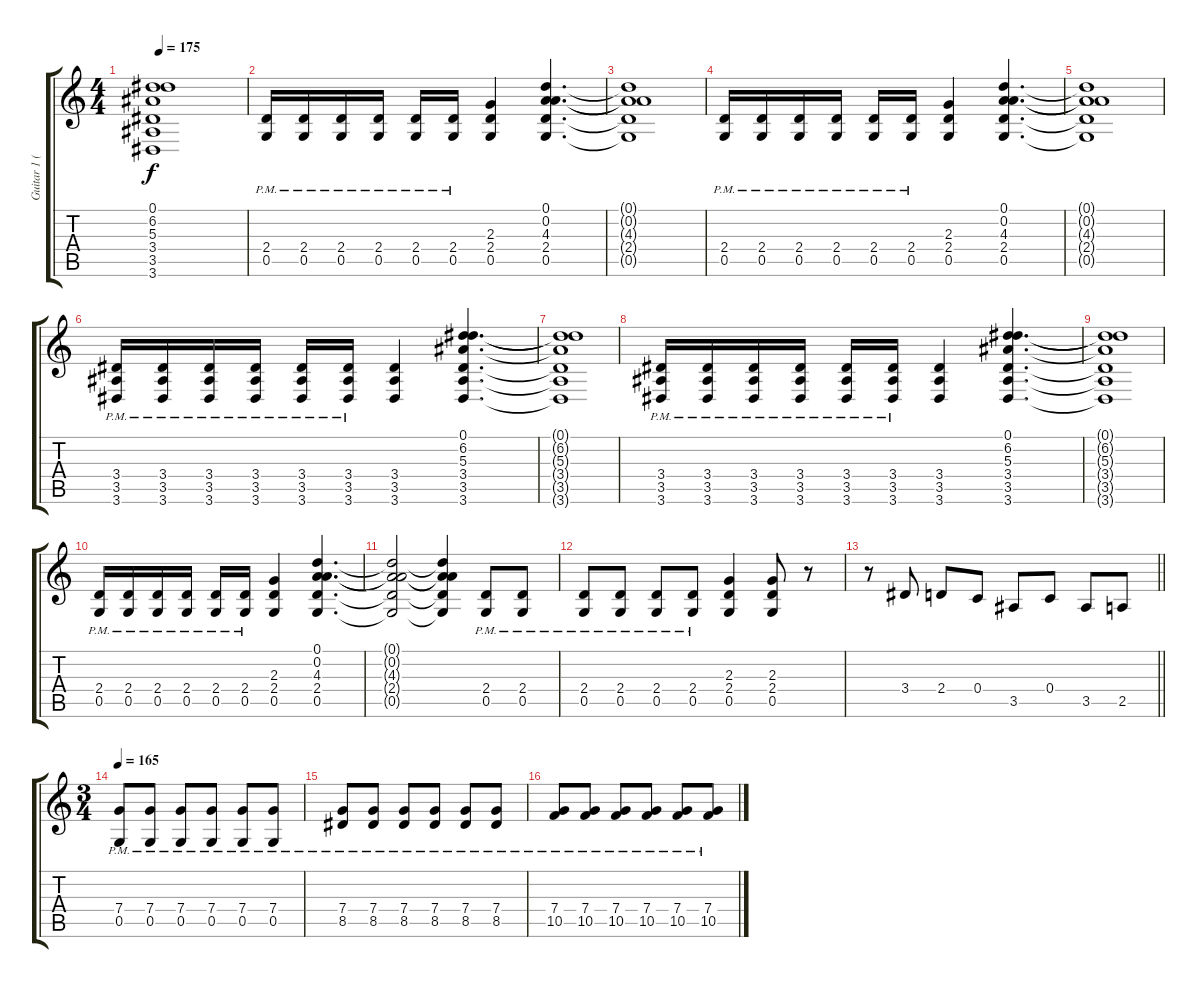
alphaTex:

\track ("Guitar 1 (Distorted- Tuck)" "Guitar 1 (") {instrument distortionguitar}
\staff {score tabs}
\tuning (D4 A3 F3 C3 G2 C2) {hide}
\ts (4 4)
\tempo 175
\clef g2
\ks c
(0.1{t} 6.2{t} 5.3{t} 3.4{t} 3.5{t} 3.6{t}).1{dy f} |
(2.4{pm} 0.5{pm}).16 (2.4{pm} 0.5{pm}).16 (2.4{pm} 0.5{pm}).16 (2.4{pm} 0.5{pm}).16 (2.4{pm} 0.5{pm}).16 (2.4{pm} 0.5{pm}).16 (2.3 2.4 0.5).4 (0.1 0.2 4.3 2.4 0.5).4{d} |
(0.1{t} 0.2{t} 4.3{t} 2.4{t} 0.5{t}).1 |
(2.4{pm} 0.5{pm}).16 (2.4{pm} 0.5{pm}).16 (2.4{pm} 0.5{pm}).16 (2.4{pm} 0.5{pm}).16 (2.4{pm} 0.5{pm}).16 (2.4{pm} 0.5{pm}).16 (2.3 2.4 0.5).4 (0.1 0.2 4.3 2.4 0.5).4{d} |
(0.1{t} 0.2{t} 4.3{t} 2.4{t} 0.5{t}).1 |
(3.4{pm} 3.5{pm} 3.6{pm}).16 (3.4{pm} 3.5{pm} 3.6{pm}).16 (3.4{pm} 3.5{pm} 3.6{pm}).16 (3.4{pm} 3.5{pm} 3.6{pm}).16 (3.4{pm} 3.5{pm} 3.6{pm}).16 (3.4{pm} 3.5{pm} 3.6{pm}).16 (3.4 3.5 3.6).4 (0.1 6.2 5.3 3.4 3.5 3.6).4{d} |
(0.1{t} 6.2{t} 5.3{t} 3.4{t} 3.5{t} 3.6{t}).1 |
(3.4{pm} 3.5{pm} 3.6{pm}).16 (3.4{pm} 3.5{pm} 3.6{pm}).16 (3.4{pm} 3.5{pm} 3.6{pm}).16 (3.4{pm} 3.5{pm} 3.6{pm}).16 (3.4{pm} 3.5{pm} 3.6{pm}).16 (3.4{pm} 3.5{pm} 3.6{pm}).16 (3.4 3.5 3.6).4 (0.1 6.2 5.3 3.4 3.5 3.6).4{d} |
(0.1{t} 6.2{t} 5.3{t} 3.4{t} 3.5{t} 3.6{t}).1 |
(2.4{pm} 0.5{pm}).16 (2.4{pm} 0.5{pm}).16 (2.4{pm} 0.5{pm}).16 (2.4{pm} 0.5{pm}).16 (2.4{pm} 0.5{pm}).16 (2.4{pm} 0.5{pm}).16 (2.3 2.4 0.5).4 (0.1 0.2 4.3 2.4 0.5).4{d} |
(0.1{t} 0.2{t} 4.3{t} 2.4{t} 0.5{t}).2 (0.1{t} 0.2{t} 4.3{t} 2.4{t} 0.5{t}).4 (2.4{pm} 0.5{pm}).8 (2.4{pm} 0.5{pm}).8 |
(2.4{pm} 0.5{pm}).8 (2.4{pm} 0.5{pm}).8 (2.4{pm} 0.5{pm}).8 (2.4{pm} 0.5{pm}).8 (2.3 2.4 0.5).4 (2.3 2.4 0.5).8 r.8 |
\barLineRight lightlight
r.8 3.4.8 2.4.8 0.4.8 3.5.8 0.4.8 3.5.8 2.5.8 |
\ts (3 4)
\tempo 165
(7.4{pm} 0.5{pm}).8 (7.4{pm} 0.5{pm}).8 (7.4{pm} 0.5{pm}).8 (7.4{pm} 0.5{pm}).8 (7.4{pm} 0.5{pm}).8 (7.4{pm} 0.5{pm}).8 |
(7.4{pm} 8.5{pm}).8 (7.4{pm} 8.5{pm}).8 (7.4{pm} 8.5{pm}).8 (7.4{pm} 8.5{pm}).8 (7.4{pm} 8.5{pm}).8 (7.4{pm} 8.5{pm}).8 |
(7.4{pm} 10.5{pm}).8 (7.4{pm} 10.5{pm}).8 (7.4{pm} 10.5{pm}).8 (7.4{pm} 10.5{pm}).8 (7.4{pm} 10.5{pm}).8 (7.4{pm} 10.5{pm}).8
